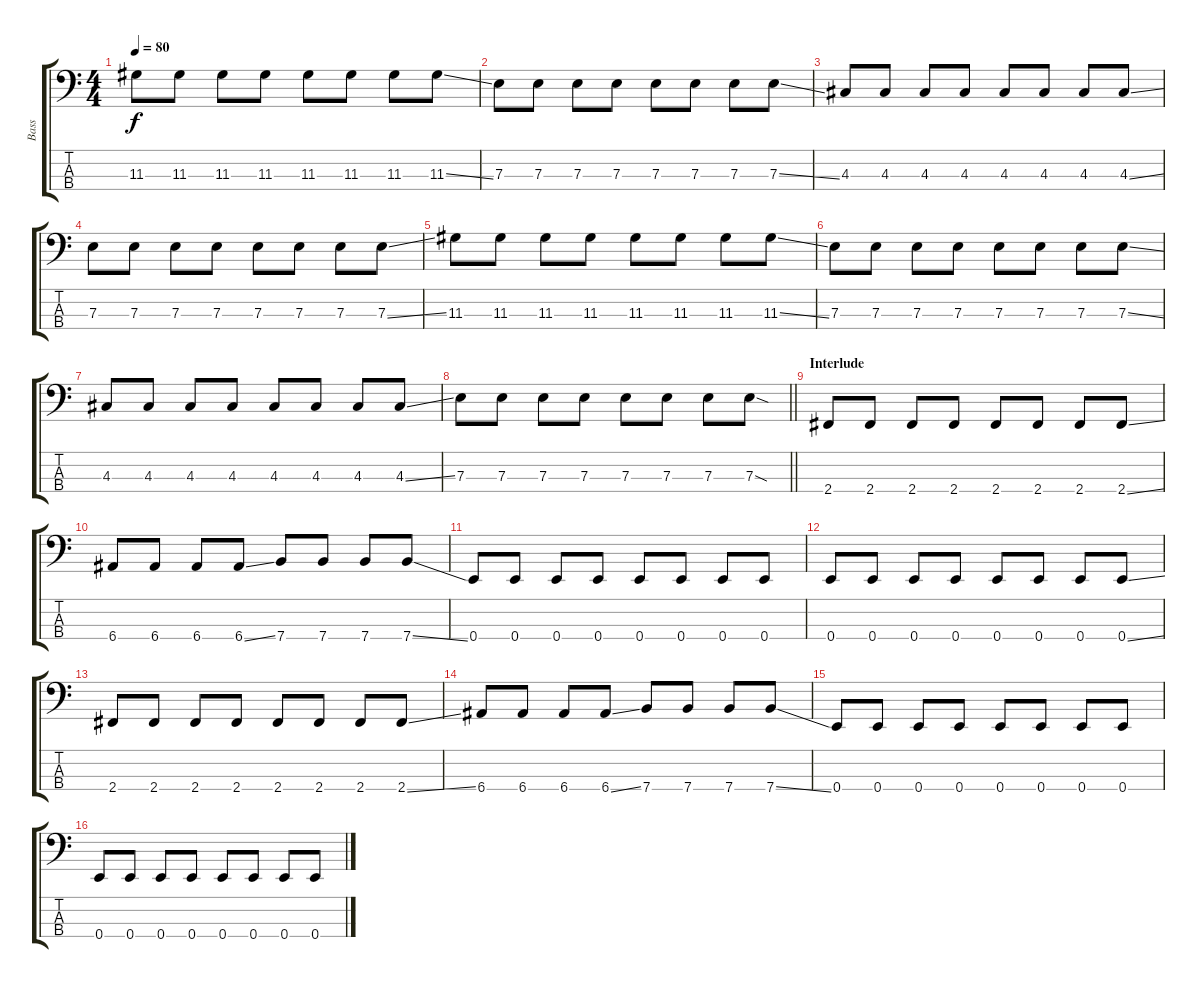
\track ("Bass" "Bass") {instrument electricbassfinger}
\staff {score tabs}
\tuning (G2 D2 A1 E1) {hide}
\ts (4 4)
\tempo 80
\clef f4
\ks c
11.3.8{dy f} 11.3.8 11.3.8 11.3.8 11.3.8 11.3.8 11.3.8 11.3{ss}.8 |
7.3.8 7.3.8 7.3.8 7.3.8 7.3.8 7.3.8 7.3.8 7.3{ss}.8 |
4.3.8 4.3.8 4.3.8 4.3.8 4.3.8 4.3.8 4.3.8 4.3{ss}.8 |
7.3.8 7.3.8 7.3.8 7.3.8 7.3.8 7.3.8 7.3.8 7.3{ss}.8 |
11.3.8 11.3.8 11.3.8 11.3.8 11.3.8 11.3.8 11.3.8 11.3{ss}.8 |
7.3.8 7.3.8 7.3.8 7.3.8 7.3.8 7.3.8 7.3.8 7.3{ss}.8 |
4.3.8 4.3.8 4.3.8 4.3.8 4.3.8 4.3.8 4.3.8 4.3{ss}.8 |
\barLineRight lightlight
7.3.8 7.3.8 7.3.8 7.3.8 7.3.8 7.3.8 7.3.8 7.3{sod}.8 |
\section ("" "Interlude")
2.4.8 2.4.8 2.4.8 2.4.8 2.4.8 2.4.8 2.4.8 2.4{ss}.8 |
6.4.8 6.4.8 6.4.8 6.4{ss}.8 7.4.8 7.4.8 7.4.8 7.4{ss}.8 |
0.4.8 0.4.8 0.4.8 0.4.8 0.4.8 0.4.8 0.4.8 0.4.8 |
0.4.8 0.4.8 0.4.8 0.4.8 0.4.8 0.4.8 0.4.8 0.4{ss}.8 |
2.4.8 2.4.8 2.4.8 2.4.8 2.4.8 2.4.8 2.4.8 2.4{ss}.8 |
6.4.8 6.4.8 6.4.8 6.4{ss}.8 7.4.8 7.4.8 7.4.8 7.4{ss}.8 |
0.4.8 0.4.8 0.4.8 0.4.8 0.4.8 0.4.8 0.4.8 0.4.8 |
0.4.8 0.4.8 0.4.8 0.4.8 0.4.8 0.4.8 0.4.8 0.4{ss}.8
